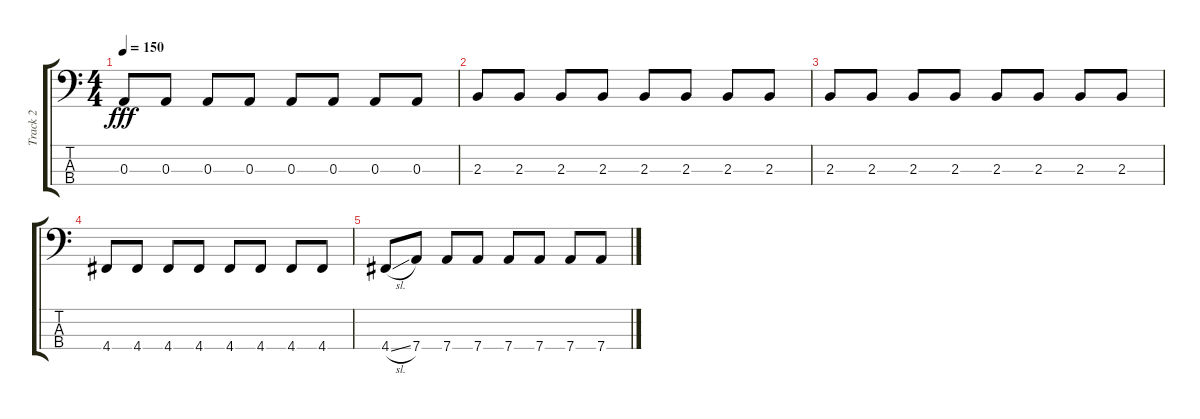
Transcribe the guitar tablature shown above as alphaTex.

\track ("Track 2" "Track 2") {instrument electricbasspick}
\staff {score tabs}
\tuning (G2 D2 A1 D1) {hide}
\ts (4 4)
\tempo 150
\clef f4
\ks c
0.3.8{dy fff} 0.3.8 0.3.8 0.3.8 0.3.8 0.3.8 0.3.8 0.3.8 |
2.3.8 2.3.8 2.3.8 2.3.8 2.3.8 2.3.8 2.3.8 2.3.8 |
2.3.8 2.3.8 2.3.8 2.3.8 2.3.8 2.3.8 2.3.8 2.3.8 |
4.4.8 4.4.8 4.4.8 4.4.8 4.4.8 4.4.8 4.4.8 4.4.8 |
4.4{sl}.8 7.4.8 7.4.8 7.4.8 7.4.8 7.4.8 7.4.8 7.4.8
